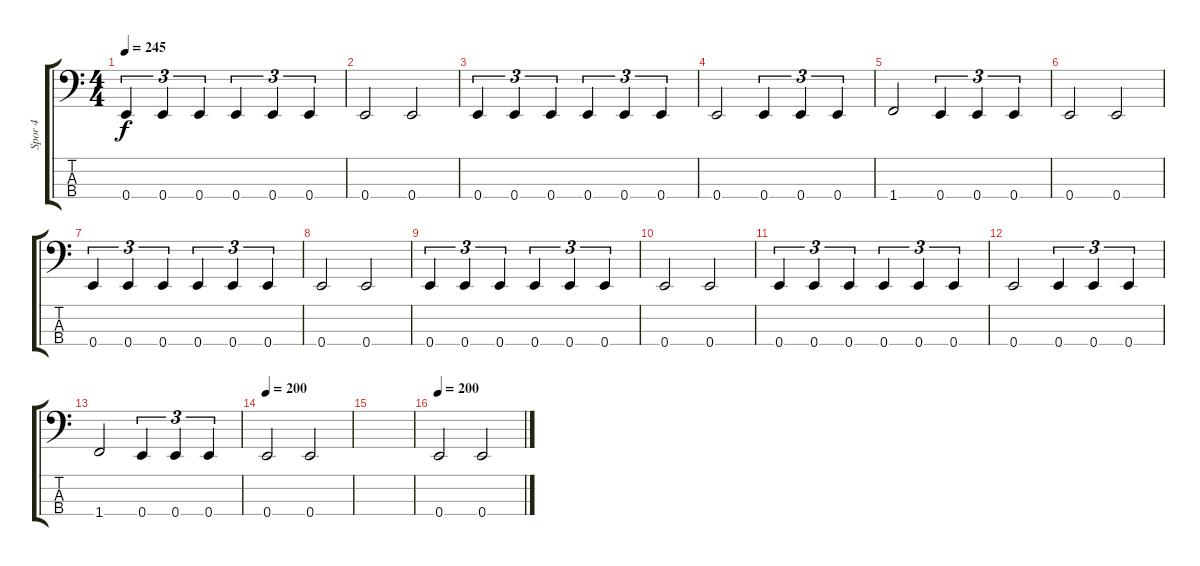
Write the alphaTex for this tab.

\track ("Spor 4" "Spor 4") {instrument electricbasspick}
\staff {score tabs}
\tuning (G2 D2 A1 E1) {hide}
\ts (4 4)
\tempo 245
\clef f4
\ks c
0.4.4{tu (3 2) dy f} 0.4.4{tu (3 2)} 0.4.4{tu (3 2)} 0.4.4{tu (3 2)} 0.4.4{tu (3 2)} 0.4.4{tu (3 2)} |
0.4.2 0.4.2 |
0.4.4{tu (3 2)} 0.4.4{tu (3 2)} 0.4.4{tu (3 2)} 0.4.4{tu (3 2)} 0.4.4{tu (3 2)} 0.4.4{tu (3 2)} |
0.4.2 0.4.4{tu (3 2)} 0.4.4{tu (3 2)} 0.4.4{tu (3 2)} |
1.4.2 0.4.4{tu (3 2)} 0.4.4{tu (3 2)} 0.4.4{tu (3 2)} |
0.4.2 0.4.2 |
0.4.4{tu (3 2)} 0.4.4{tu (3 2)} 0.4.4{tu (3 2)} 0.4.4{tu (3 2)} 0.4.4{tu (3 2)} 0.4.4{tu (3 2)} |
0.4.2 0.4.2 |
0.4.4{tu (3 2)} 0.4.4{tu (3 2)} 0.4.4{tu (3 2)} 0.4.4{tu (3 2)} 0.4.4{tu (3 2)} 0.4.4{tu (3 2)} |
0.4.2 0.4.2 |
0.4.4{tu (3 2)} 0.4.4{tu (3 2)} 0.4.4{tu (3 2)} 0.4.4{tu (3 2)} 0.4.4{tu (3 2)} 0.4.4{tu (3 2)} |
0.4.2 0.4.4{tu (3 2)} 0.4.4{tu (3 2)} 0.4.4{tu (3 2)} |
1.4.2 0.4.4{tu (3 2)} 0.4.4{tu (3 2)} 0.4.4{tu (3 2)} |
\tempo 200
0.4.2 0.4.2 |
|
\tempo 200
0.4.2 0.4.2
